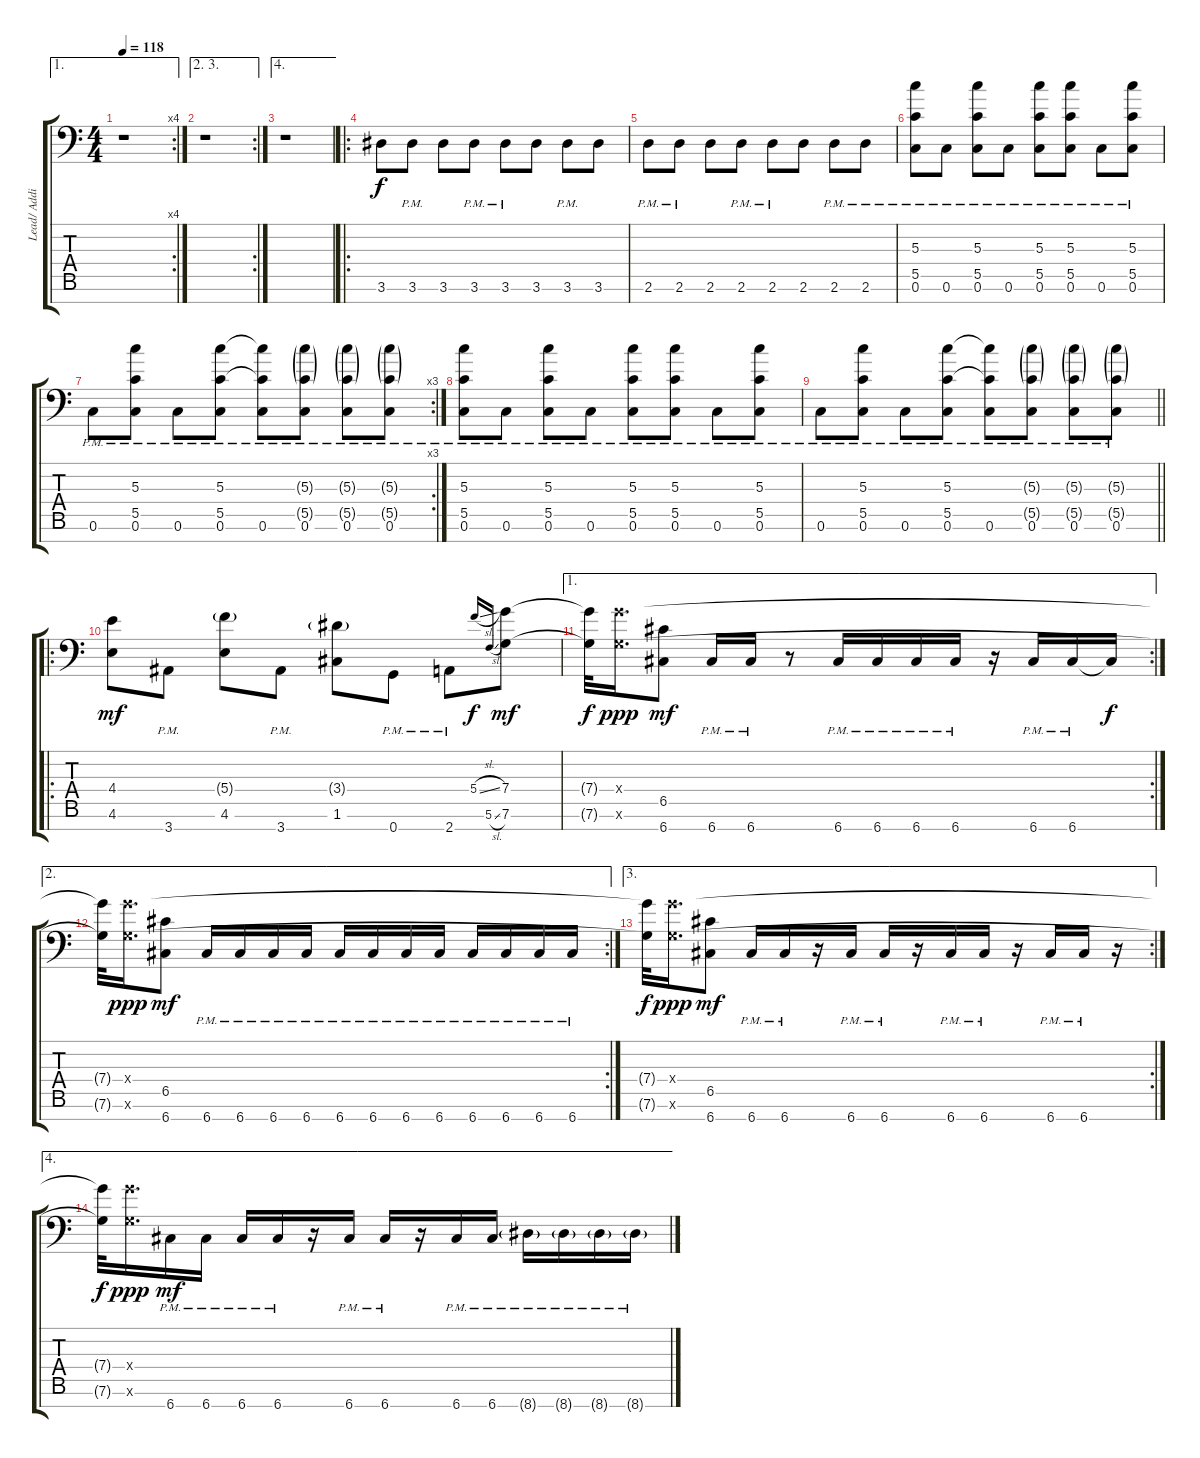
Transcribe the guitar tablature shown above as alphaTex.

\track ("Lead/ Additional" "Lead/ Addi") {instrument overdrivenguitar}
\staff {score tabs}
\tuning (E4 C4 G3 C3 G2 C2 G1) {hide}
\ae 1
\rc 4
\ts (4 4)
\tempo 118
\clef f4
\ks c
r.1{dy mf} |
\ae (2 3)
\rc 2
r.1 |
\ae 4
r.1 |
\ro
3.6.8{dy f} 3.6{pm}.8 3.6.8 3.6{pm}.8 3.6{pm}.8 3.6.8 3.6{pm}.8 3.6.8 |
2.6{pm}.8 2.6{pm}.8 2.6.8 2.6{pm}.8 2.6{pm}.8 2.6.8 2.6{pm}.8 2.6{pm}.8 |
(5.3 5.5 0.6{pm}).8 0.6{pm}.8 (5.3 5.5 0.6{pm}).8 0.6{pm}.8 (5.3 5.5 0.6{pm}).8 (5.3 5.5 0.6{pm}).8 0.6{pm}.8 (5.3 5.5 0.6{pm}).8 |
\rc 3
0.6{pm}.8 (5.3 5.5 0.6{pm}).8 0.6{pm}.8 (5.3 5.5 0.6{pm}).8 (5.3{t} 5.5{t} 0.6{pm}).8 (5.3{g} 5.5{g} 0.6{pm}).8 (5.3{g} 5.5{g} 0.6{pm}).8 (5.3{g} 5.5{g} 0.6{pm}).8 |
(5.3 5.5 0.6{pm}).8 0.6{pm}.8 (5.3 5.5 0.6{pm}).8 0.6{pm}.8 (5.3 5.5 0.6{pm}).8 (5.3 5.5 0.6{pm}).8 0.6{pm}.8 (5.3 5.5 0.6{pm}).8 |
\barLineRight lightlight
0.6{pm}.8 (5.3 5.5 0.6{pm}).8 0.6{pm}.8 (5.3 5.5 0.6{pm}).8 (5.3{t} 5.5{t} 0.6{pm}).8 (5.3{g} 5.5{g} 0.6{pm}).8 (5.3{g} 5.5{g} 0.6{pm}).8 (5.3{g} 5.5{g} 0.6{pm}).8 |
\ro
(4.4 4.6).8{dy mf} 3.7{pm}.8 (5.4{g} 4.6).8 3.7{pm}.8 (3.4{g} 1.6).8 0.7{pm}.8 2.7{pm}.8 5.4{sl}.16{gr onbeat dy f} 5.6{sl}.16{gr onbeat} (7.4 7.6).8{dy mf} |
\ae 1
\rc 2
(7.4{t} 7.6{t}).32{dy f} (7.4{x} 7.6{x}).16{d dy ppp} (6.5 6.7).8{dy mf} 6.7{pm}.16 6.7{pm}.16 r.8 6.7{pm}.16 6.7{pm}.16 6.7{pm}.16 6.7{pm}.16 r.16 6.7{pm}.16 6.7{pm}.16 6.7{t}.16{dy f} |
\ae 2
\rc 2
(7.4{t} 7.6{t}).32 (7.4{x} 7.6{x}).16{d dy ppp} (6.5 6.7).8{dy mf} 6.7{pm}.16 6.7{pm}.16 6.7{pm}.16 6.7{pm}.16 6.7{pm}.16 6.7{pm}.16 6.7{pm}.16 6.7{pm}.16 6.7{pm}.16 6.7{pm}.16 6.7{pm}.16 6.7{pm}.16 |
\ae 3
\rc 2
(7.4{t} 7.6{t}).32{dy f} (7.4{x} 7.6{x}).16{d dy ppp} (6.5 6.7).8{dy mf} 6.7{pm}.16 6.7{pm}.16 r.16 6.7{pm}.16 6.7{pm}.16 r.16 6.7{pm}.16 6.7{pm}.16 r.16 6.7{pm}.16 6.7{pm}.16 r.16 |
\ae 4
(7.4{t} 7.6{t}).32{dy f} (7.4{x} 7.6{x}).16{d dy ppp} 6.7{pm}.16{dy mf} 6.7{pm}.16 6.7{pm}.16 6.7{pm}.16 r.16 6.7{pm}.16 6.7{pm}.16 r.16 6.7{pm}.16 6.7{pm}.16 8.7{g pm}.16 8.7{g pm}.16 8.7{g pm}.16 8.7{g pm}.16
